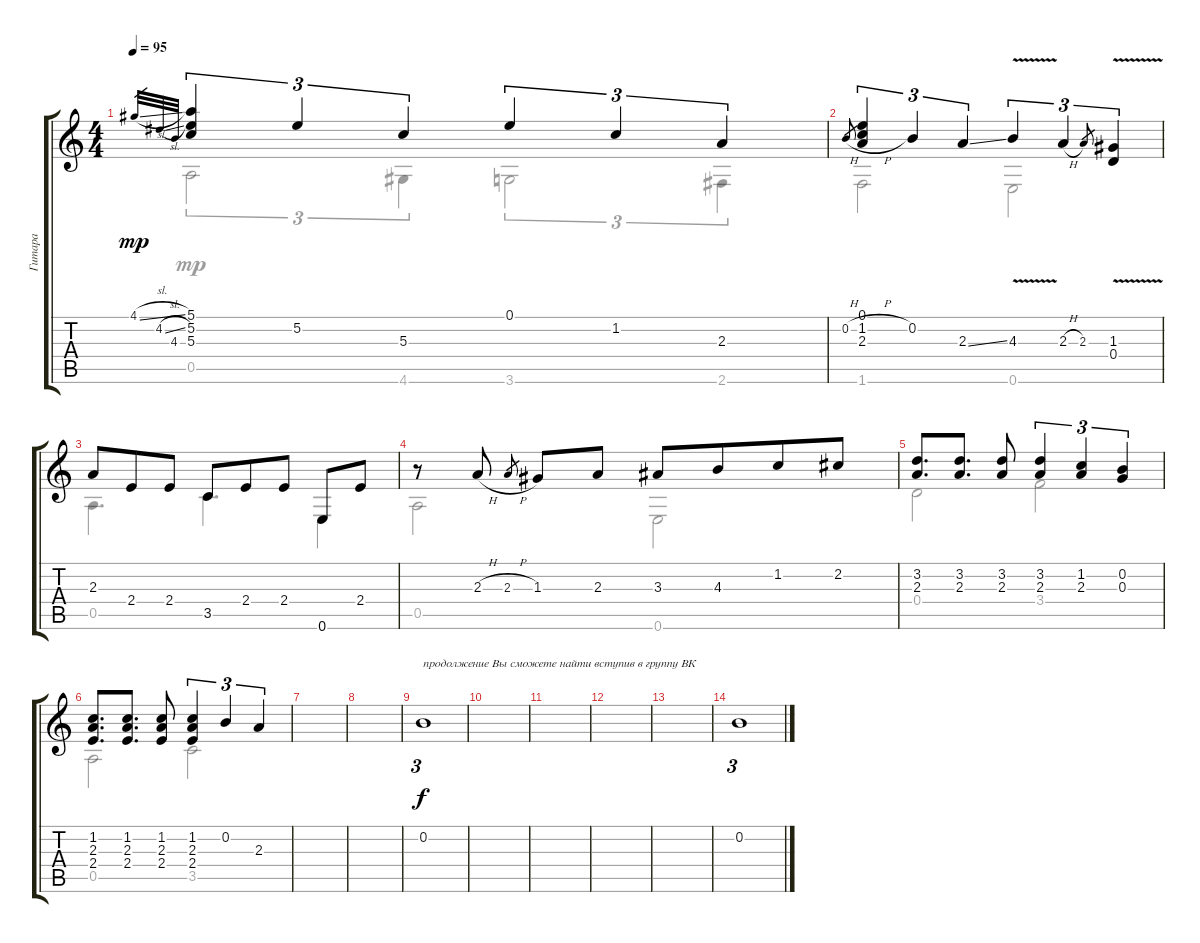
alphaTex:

\track ("Гитара" "Гитара") {instrument acousticguitarnylon}
\staff {score tabs}
\tuning (E4 B3 G3 D3 A2 E2) {hide}
\voice
\ts (4 4)
\tempo 95
\clef g2
\ks c
4.1{sl}.32{gr dy mp} 4.2{sl}.32{gr} 4.3.32{gr} (5.1 5.2 5.3).4{tu (3 2)} 5.2.4{tu (3 2)} 5.3.4{tu (3 2)} 0.1.4{tu (3 2)} 1.2.4{tu (3 2)} 2.3.4{tu (3 2)} |
0.2{h}.8{gr} (0.1 1.2{h} 2.3).4{tu (3 2)} 0.2.4{tu (3 2)} 2.3{ss}.4{tu (3 2)} 4.3{v}.4{tu (3 2)} 2.3{h}.4{tu (3 2)} 2.3.8{gr} (1.3{v} 0.4).4{tu (3 2)} |
2.3.8 2.4.8{beam merge} 2.4.8{beam split} 3.5.8{beam merge} 2.4.8 2.4.8 0.6.8 2.4.8 |
r.8 2.3{h}.8 2.3{h}.8{gr beam merge} 1.3.8 2.3.8 3.3.8 4.3.8{beam merge} 1.2.8 2.2.8 |
(3.2 2.3).8{d} (3.2 2.3).8{d} (3.2 2.3).8 (3.2 2.3).4{tu (3 2)} (1.2 2.3).4{tu (3 2)} (0.2 0.3).4{tu (3 2)} |
(1.2 2.3 2.4).8{d} (1.2 2.3 2.4).8{d} (1.2 2.3 2.4).8 (1.2 2.3 2.4).4{tu (3 2)} 0.2.4{tu (3 2)} 2.3.4{tu (3 2)} |
|
|
0.2.1{tu (3 2) txt "продолжение Вы сможете найти вступив в группу ВК" dy f} |
|
|
|
|
0.2.1{tu (3 2) txt ""} |
|
\voice
\clef g2
\ottava regular
\simile none
\ks c
0.5.2{tu (3 2) dy mp} 4.6.4{tu (3 2)} 3.6.2{tu (3 2)} 2.6.4{tu (3 2)} |
1.6.2 0.6.2 |
0.5.4{d} 3.5.4{d} 0.6.4 |
0.5.2 0.6.2 |
0.4.2 3.4.2 |
0.5.2 3.5.2 |
|
|
|
|
|
|
|
|
|
